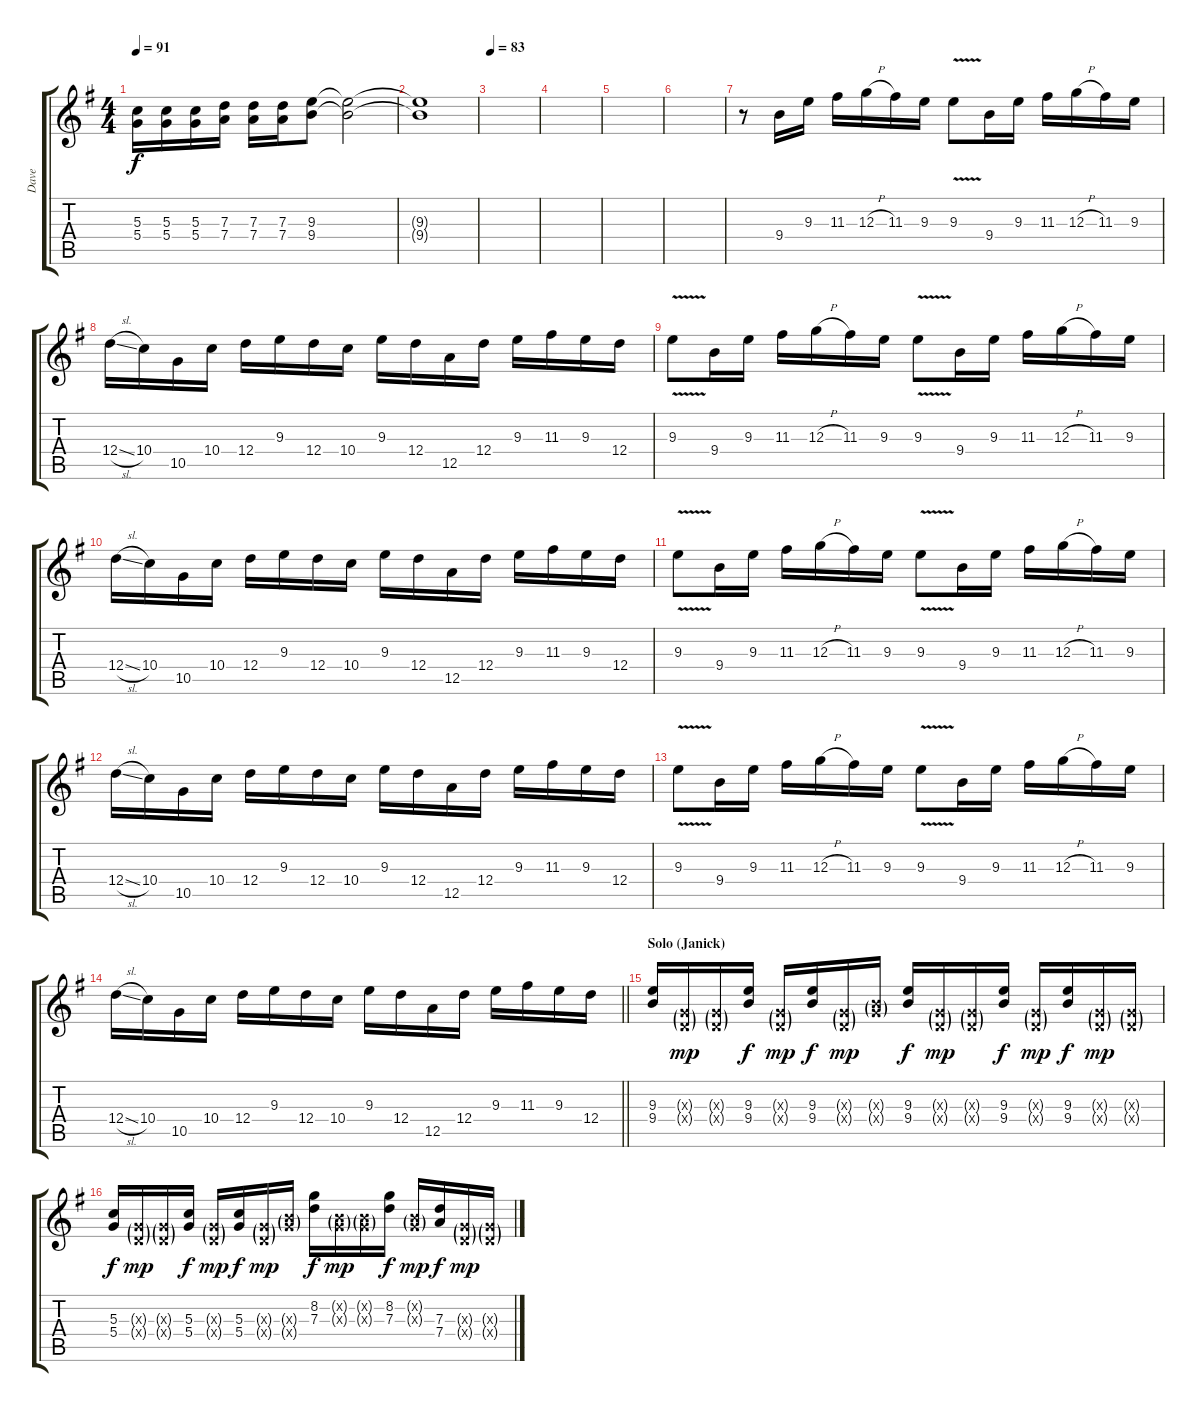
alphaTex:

\track ("Dave" "Dave") {instrument overdrivenguitar}
\staff {score tabs}
\tuning (E4 B3 G3 D3 A2 E2) {hide}
\ts (4 4)
\tempo 91
\clef g2
\ks eminor
(5.3 5.4).16{dy f} (5.3 5.4).16 (5.3 5.4).16 (7.3 7.4).16 (7.3 7.4).16 (7.3 7.4).16 (9.3 9.4).8 (9.3{t} 9.4{t}).2 |
(9.3{t} 9.4{t}).1{volume 0} |
\tempo 83
|
|
|
|
r.8 9.4.16 9.3.16 11.3.16 12.3{h}.16 11.3.16 9.3.16 9.3{v}.8 9.4.16 9.3.16 11.3.16 12.3{h}.16 11.3.16 9.3.16 |
12.4{sl}.16 10.4.16 10.5.16 10.4.16 12.4.16 9.3.16 12.4.16 10.4.16 9.3.16 12.4.16 12.5.16 12.4.16 9.3.16 11.3.16 9.3.16 12.4.16 |
9.3{v}.8 9.4.16 9.3.16 11.3.16 12.3{h}.16 11.3.16 9.3.16 9.3{v}.8 9.4.16 9.3.16 11.3.16 12.3{h}.16 11.3.16 9.3.16 |
12.4{sl}.16 10.4.16 10.5.16 10.4.16 12.4.16 9.3.16 12.4.16 10.4.16 9.3.16 12.4.16 12.5.16 12.4.16 9.3.16 11.3.16 9.3.16 12.4.16 |
9.3{v}.8 9.4.16 9.3.16 11.3.16 12.3{h}.16 11.3.16 9.3.16 9.3{v}.8 9.4.16 9.3.16 11.3.16 12.3{h}.16 11.3.16 9.3.16 |
12.4{sl}.16 10.4.16 10.5.16 10.4.16 12.4.16 9.3.16 12.4.16 10.4.16 9.3.16 12.4.16 12.5.16 12.4.16 9.3.16 11.3.16 9.3.16 12.4.16 |
9.3{v}.8 9.4.16 9.3.16 11.3.16 12.3{h}.16 11.3.16 9.3.16 9.3{v}.8 9.4.16 9.3.16 11.3.16 12.3{h}.16 11.3.16 9.3.16 |
\barLineRight lightlight
12.4{sl}.16 10.4.16 10.5.16 10.4.16 12.4.16 9.3.16 12.4.16 10.4.16 9.3.16 12.4.16 12.5.16 12.4.16 9.3.16 11.3.16 9.3.16 12.4.16 |
\section ("" "Solo (Janick)")
(9.3 9.4).16{instrument electricguitarjazz} (0.3{g x} 0.4{g x}).16{dy mp} (0.3{g x} 0.4{g x}).16 (9.3 9.4).16{dy f} (0.3{g x} 0.4{g x}).16{dy mp} (9.3 9.4).16{dy f} (0.3{g x} 0.4{g x}).16{dy mp} (0.3{g x} 9.4{g x}).16 (9.3 9.4).16{dy f} (0.3{g x} 0.4{g x}).16{dy mp} (0.3{g x} 0.4{g x}).16 (9.3 9.4).16{dy f} (0.3{g x} 0.4{g x}).16{dy mp} (9.3 9.4).16{dy f} (0.3{g x} 0.4{g x}).16{dy mp} (0.3{g x} 0.4{g x}).16 |
(5.3 5.4).16{dy f} (0.3{g x} 0.4{g x}).16{dy mp} (0.3{g x} 0.4{g x}).16 (5.3 5.4).16{dy f} (0.3{g x} 0.4{g x}).16{dy mp} (5.3 5.4).16{dy f} (0.3{g x} 0.4{g x}).16{dy mp} (0.3{g x} 9.4{g x}).16 (8.2 7.3).16{dy f} (0.2{g x} 0.3{g x}).16{dy mp} (0.2{g x} 0.3{g x}).16 (8.2 7.3).16{dy f} (0.2{g x} 0.3{g x}).16{dy mp} (7.3 7.4).16{dy f} (0.3{g x} 0.4{g x}).16{dy mp} (0.3{g x} 0.4{g x}).16
